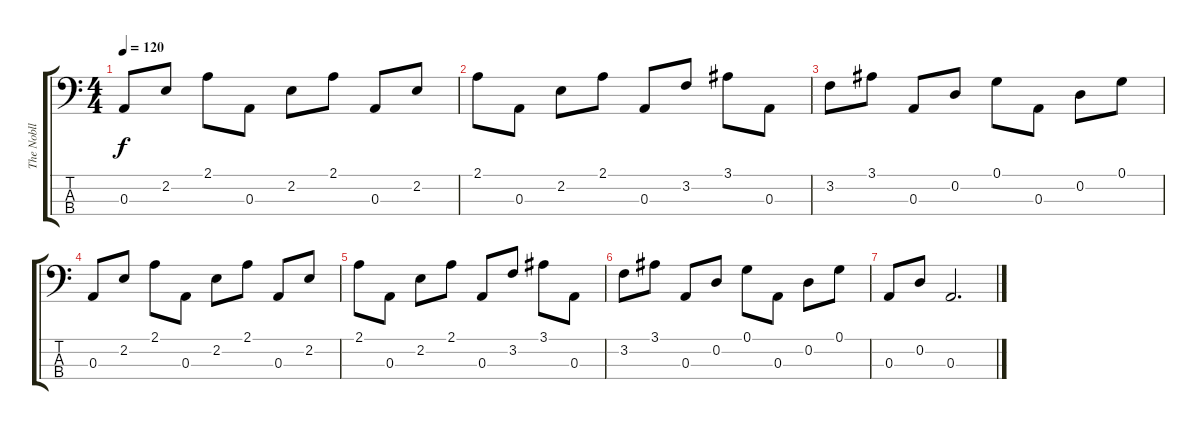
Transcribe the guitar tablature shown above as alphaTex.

\track ("The Nobll" "The Nobll") {instrument electricbassfinger}
\staff {score tabs}
\tuning (G2 D2 A1 E1) {hide}
\ts (4 4)
\tempo 120
\clef f4
\ks c
0.3.8{dy f} 2.2.8 2.1.8 0.3.8 2.2.8 2.1.8 0.3.8 2.2.8 |
2.1.8 0.3.8 2.2.8 2.1.8 0.3.8 3.2.8 3.1.8 0.3.8 |
3.2.8 3.1.8 0.3.8 0.2.8 0.1.8 0.3.8 0.2.8 0.1.8 |
0.3.8 2.2.8 2.1.8 0.3.8 2.2.8 2.1.8 0.3.8 2.2.8 |
2.1.8 0.3.8 2.2.8 2.1.8 0.3.8 3.2.8 3.1.8 0.3.8 |
3.2.8 3.1.8 0.3.8 0.2.8 0.1.8 0.3.8 0.2.8 0.1.8 |
0.3.8 0.2.8 0.3.2{d}
